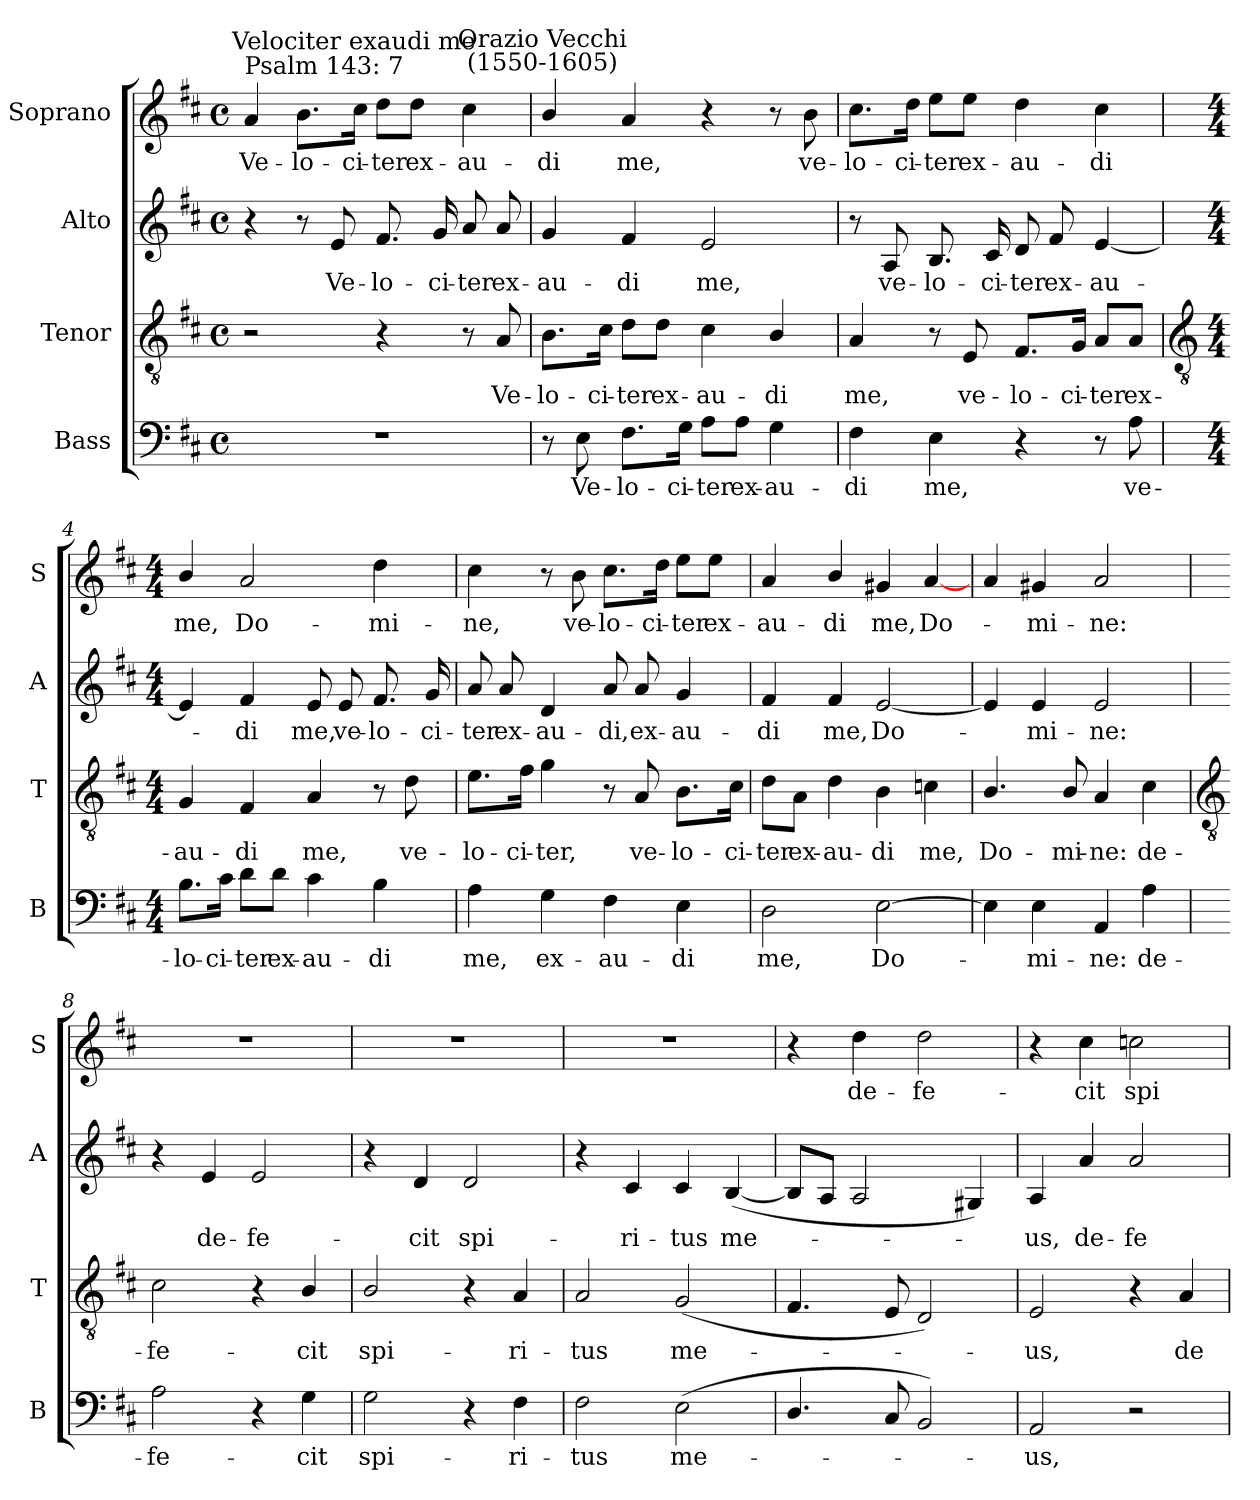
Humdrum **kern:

**kern	**text	**kern	**text	**kern	**text	**kern	**text
*part4	*part4	*part3	*part3	*part2	*part2	*part1	*part1
*staff4	*staff4	*staff3	*staff3	*staff2	*staff2	*staff1	*staff1
*I"Bass	*	*I"Tenor	*	*I"Alto	*	*I"Soprano	*
*I'B	*	*I'T	*	*I'A	*	*I'S	*
*clefF4	*	*clefGv2	*	*clefG2	*	*clefG2	*
*k[f#c#]	*	*k[f#c#]	*	*k[f#c#]	*	*k[f#c#]	*
*D:	*	*D:	*	*D:	*	*D:	*
*M4/4	*	*M4/4	*	*M4/4	*	*M4/4	*
*met(c)	*	*met(c)	*	*met(c)	*	*met(c)	*
=1	=1	=1	=1	=1	=1	=1	=1
!	!	!	!	!	!	!LO:TX:a:t=Psalm 143&colon; 7	!
!	!	!	!	!	!	!	!LO:LY:b
1r	.	2r	.	4r	.	4a	Ve-
!	!	!	!	!	!	!	!LO:LY:b
.	.	.	.	8r	.	8.b\L	-lo-
!	!	!	!	!	!LO:LY:b	!	!
.	.	.	.	8e	Ve-	.	.
!	!	!	!	!	!	!LO:TX:a:cj:t=Velociter exaudi me	!
!	!	!	!	!	!	!	!LO:LY:b
.	.	.	.	.	.	16cc#\Jk	-ci-
!	!	!	!	!	!LO:LY:b	!	!LO:LY:b
.	.	4r	.	8.f#	-lo-	8dd\L	-ter
!	!	!	!	!	!	!	!LO:LY:b
.	.	.	.	.	.	8dd\J	ex-
!	!	!	!	!	!LO:LY:b	!	!
.	.	.	.	16g	-ci-	.	.
!	!	!	!	!	!LO:LY:b	!	!LO:LY:b
.	.	8r	.	8a	-ter	4cc#	-au-
!	!	!	!LO:LY:b	!	!LO:LY:b	!	!
.	.	8A	Ve-	8a	ex-	.	.
=2	=2	=2	=2	=2	=2	=2	=2
!	!	!	!	!	!	!LO:TX:a:cj:t=Orazio Vecchi\n(1550-1605)	!
!	!	!	!LO:LY:b	!	!LO:LY:b	!	!LO:LY:b
8r	.	8.B\L	-lo-	4g	-au-	4b/	-di
!	!LO:LY:b	!	!	!	!	!	!
8E	Ve-	.	.	.	.	.	.
!	!	!	!LO:LY:b	!	!	!	!
.	.	16c#\Jk	-ci-	.	.	.	.
!	!LO:LY:b	!	!LO:LY:b	!	!LO:LY:b	!	!LO:LY:b
8.F#\L	-lo-	8d\L	-ter	4f#	-di	4a	me,
!	!	!	!LO:LY:b	!	!	!	!
.	.	8d\J	ex-	.	.	.	.
!	!LO:LY:b	!	!	!	!	!	!
16G\Jk	-ci-	.	.	.	.	.	.
!	!LO:LY:b	!	!LO:LY:b	!	!LO:LY:b	!	!
8A\L	-ter	4c#	-au-	2e	me,	4r	.
!	!LO:LY:b	!	!	!	!	!	!
8A\J	ex-	.	.	.	.	.	.
!	!LO:LY:b	!	!LO:LY:b	!	!	!	!
4G	-au-	4B/	-di	.	.	8r	.
!	!	!	!	!	!	!	!LO:LY:b
.	.	.	.	.	.	8b	ve-
=3	=3	=3	=3	=3	=3	=3	=3
!	!LO:LY:b	!	!LO:LY:b	!	!	!	!LO:LY:b
4F#	-di	4A	me,	8r	.	8.cc#\L	-lo-
!	!	!	!	!	!LO:LY:b	!	!
.	.	.	.	8A	ve-	.	.
!	!	!	!	!	!	!	!LO:LY:b
.	.	.	.	.	.	16dd\Jk	-ci-
!	!LO:LY:b	!	!	!	!LO:LY:b	!	!LO:LY:b
4E	me,	8r	.	8.B	-lo-	8ee\L	-ter
!	!	!	!LO:LY:b	!	!	!	!LO:LY:b
.	.	8E	ve-	.	.	8ee\J	ex-
!	!	!	!	!	!LO:LY:b	!	!
.	.	.	.	16c#	-ci-	.	.
!	!	!	!LO:LY:b	!	!LO:LY:b	!	!LO:LY:b
4r	.	8.F#/L	-lo-	8d	-ter	4dd	-au-
!	!	!	!	!	!LO:LY:b	!	!
.	.	.	.	8f#	ex-	.	.
!	!	!	!LO:LY:b	!	!	!	!
.	.	16G/Jk	-ci-	.	.	.	.
!	!	!	!LO:LY:b	!	!LO:LY:b	!	!LO:LY:b
8r	.	8A/L	-ter	[4e	-au-	4cc#	-di
!	!LO:LY:b	!	!LO:LY:b	!	!	!	!
8A	ve-	8A/J	ex-	.	.	.	.
!!LO:LB:g=z
=4	=4	=4	=4	=4	=4	=4	=4
*	*	*clefGv2	*	*	*	*	*
*M4/4	*	*M4/4	*	*M4/4	*	*M4/4	*
!	!LO:LY:b	!	!LO:LY:b	!	!	!	!LO:LY:b
8.B\L	-lo-	4G	-au-	4e]	.	4b/	me,
!	!LO:LY:b	!	!	!	!	!	!
16c#\Jk	-ci-	.	.	.	.	.	.
!	!LO:LY:b	!	!LO:LY:b	!	!LO:LY:b	!	!LO:LY:b
8d\L	-ter	4F#	-di	4f#	di	2a	Do-
!	!LO:LY:b	!	!	!	!	!	!
8d\J	ex-	.	.	.	.	.	.
!	!LO:LY:b	!	!LO:LY:b	!	!LO:LY:b	!	!
4c#	-au-	4A	me,	8e	me,	.	.
!	!	!	!	!	!LO:LY:b	!	!
.	.	.	.	8e	ve-	.	.
!	!LO:LY:b	!	!	!	!LO:LY:b	!	!LO:LY:b
4B	-di	8r	.	8.f#	-lo-	4dd	-mi-
!	!	!	!LO:LY:b	!	!	!	!
.	.	8d	ve-	.	.	.	.
!	!	!	!	!	!LO:LY:b	!	!
.	.	.	.	16g	-ci-	.	.
=5	=5	=5	=5	=5	=5	=5	=5
!	!LO:LY:b	!	!LO:LY:b	!	!LO:LY:b	!	!LO:LY:b
4A	me,	8.e\L	-lo-	8a	-ter	4cc#	-ne,
!	!	!	!	!	!LO:LY:b	!	!
.	.	.	.	8a	ex-	.	.
!	!	!	!LO:LY:b	!	!	!	!
.	.	16f#\Jk	-ci-	.	.	.	.
!	!LO:LY:b	!	!LO:LY:b	!	!LO:LY:b	!	!
4G	ex-	4g	-ter,	4d	-au-	8r	.
!	!	!	!	!	!	!	!LO:LY:b
.	.	.	.	.	.	8b	ve-
!	!LO:LY:b	!	!	!	!LO:LY:b	!	!LO:LY:b
4F#	-au-	8r	.	8a	-di,	8.cc#\L	-lo-
!	!	!	!LO:LY:b	!	!LO:LY:b	!	!
.	.	8A	ve-	8a	ex-	.	.
!	!	!	!	!	!	!	!LO:LY:b
.	.	.	.	.	.	16dd\Jk	-ci-
!	!LO:LY:b	!	!LO:LY:b	!	!LO:LY:b	!	!LO:LY:b
4E	-di	8.B\L	-lo-	4g	-au-	8ee\L	-ter
!	!	!	!	!	!	!	!LO:LY:b
.	.	.	.	.	.	8ee\J	ex-
!	!	!	!LO:LY:b	!	!	!	!
.	.	16c#\Jk	-ci-	.	.	.	.
=6	=6	=6	=6	=6	=6	=6	=6
!	!LO:LY:b	!	!LO:LY:b	!	!LO:LY:b	!	!LO:LY:b
2D	me,	8d\L	-ter	4f#	-di	4a	-au-
!	!	!	!LO:LY:b	!	!	!	!
.	.	8A\J	ex-	.	.	.	.
!	!	!	!LO:LY:b	!	!LO:LY:b	!	!LO:LY:b
.	.	4d	-au-	4f#	me,	4b/	-di
!	!LO:LY:b	!	!LO:LY:b	!	!LO:LY:b	!	!LO:LY:b
[2E	Do-	4B	-di	[2e	Do-	4g#X	me,
!	!	!	!LO:LY:b	!	!	!	!LO:LY:b
.	.	4cn	me,	.	.	[4a	Do-
=7	=7	=7	=7	=7	=7	=7	=7
!	!	!	!LO:LY:b	!	!	!	!
4E]	.	4.B/	Do-	4e]	.	4a	.
!	!LO:LY:b	!	!	!	!LO:LY:b	!	!LO:LY:b
4E	mi-	.	.	4e	mi-	4g#X	mi-
!	!	!	!LO:LY:b	!	!	!	!
.	.	8B/	-mi-	.	.	.	.
!	!LO:LY:b	!	!LO:LY:b	!	!LO:LY:b	!	!LO:LY:b
4AA	-ne:	4A	-ne:	2e	-ne:	2a	-ne:
!	!LO:LY:b	!	!LO:LY:b	!	!	!	!
4A	de-	4c#	de-	.	.	.	.
!!LO:LB:g=z
=8	=8	=8	=8	=8	=8	=8	=8
*	*	*clefGv2	*	*	*	*	*
!	!LO:LY:b	!	!LO:LY:b	!	!	!	!
2A	-fe-	2c#	-fe-	4r	.	1r	.
!	!	!	!	!	!LO:LY:b	!	!
.	.	.	.	4e	de-	.	.
!	!	!	!	!	!LO:LY:b	!	!
4r	.	4r	.	2e	-fe-	.	.
!	!LO:LY:b	!	!LO:LY:b	!	!	!	!
4G	-cit	4B/	-cit	.	.	.	.
=9	=9	=9	=9	=9	=9	=9	=9
!	!LO:LY:b	!	!LO:LY:b	!	!	!	!
2G	spi-	2B/	spi-	4r	.	1r	.
!	!	!	!	!	!LO:LY:b	!	!
.	.	.	.	4d	-cit	.	.
!	!	!	!	!	!LO:LY:b	!	!
4r	.	4r	.	2d	spi-	.	.
!	!LO:LY:b	!	!LO:LY:b	!	!	!	!
4F#	-ri-	4A	-ri-	.	.	.	.
=10	=10	=10	=10	=10	=10	=10	=10
!	!LO:LY:b	!	!LO:LY:b	!	!	!	!
2F#	-tus	2A	-tus	4r	.	1r	.
!	!	!	!	!	!LO:LY:b	!	!
.	.	.	.	4c#	-ri-	.	.
!	!LO:LY:b	!	!LO:LY:b	!	!LO:LY:b	!	!
(<2E	me-	(<2G	me-	4c#	-tus	.	.
!	!	!	!	!	!LO:LY:b	!	!
.	.	.	.	(<[4B	me-	.	.
=11	=11	=11	=11	=11	=11	=11	=11
4.D/	.	4.F#	.	8BL]	.	4r	.
.	.	.	.	8AJ	.	.	.
!	!	!	!	!	!	!	!LO:LY:b
.	.	.	.	2A	.	4dd	de-
8C#	.	8E	.	.	.	.	.
!	!	!	!	!	!	!	!LO:LY:b
2BB)	.	2D)	.	.	.	2dd	-fe-
.	.	.	.	4G#X)	.	.	.
=12	=12	=12	=12	=12	=12	=12	=12
!	!LO:LY:b	!	!LO:LY:b	!	!LO:LY:b	!	!
2AA	us,	2E	us,	4A	us,	4r	.
!	!	!	!	!	!LO:LY:b	!	!LO:LY:b
.	.	.	.	4a	de-	4cc#	-cit
!	!	!	!	!	!LO:LY:b	!	!LO:LY:b
2r	.	4r	.	2a	-fe-	2ccn	spi-
!	!	!	!LO:LY:b	!	!	!	!
.	.	4A	de-	.	.	.	.
=	=	=	=	=	=	=	=
*-	*-	*-	*-	*-	*-	*-	*-
